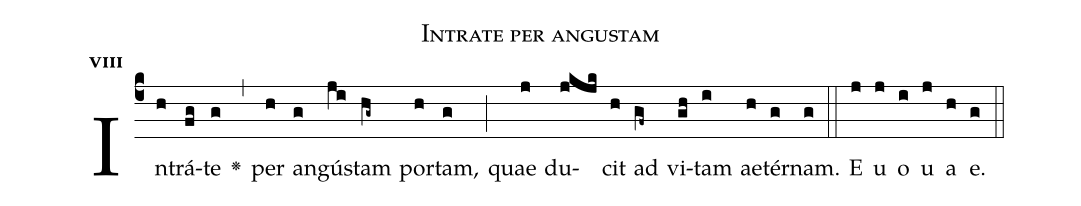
name:Intrate per angustam;
office-part:Antiphona;
mode:8;
%%
initial-style: 1;
name: Intrate per angustam;
book: Antiphonae & Responsoria/Tomus IV, p. 150;
occasion: Dominica XXI per Annum;
office-part: Laudes Ant Bc;
annotation: 8g;
centering-scheme: english;
font: OFLSortsMillGoudy;
height: 11;
width: 4.5;
%%
(c4)In(h)trá(fg)te(g) <v>\greheightstar</v>(,) per(h) an(g)gú(ji)stam(hg~) por(h)tam,(g) (;) quae(j) du(jkjk)cit(h) ad(gf~) vi(gh)tam(i) ae(h)tér(g)nam.(g) (::) E(j) u(j) o(i) u(j) a(h) e.(g) (::)
